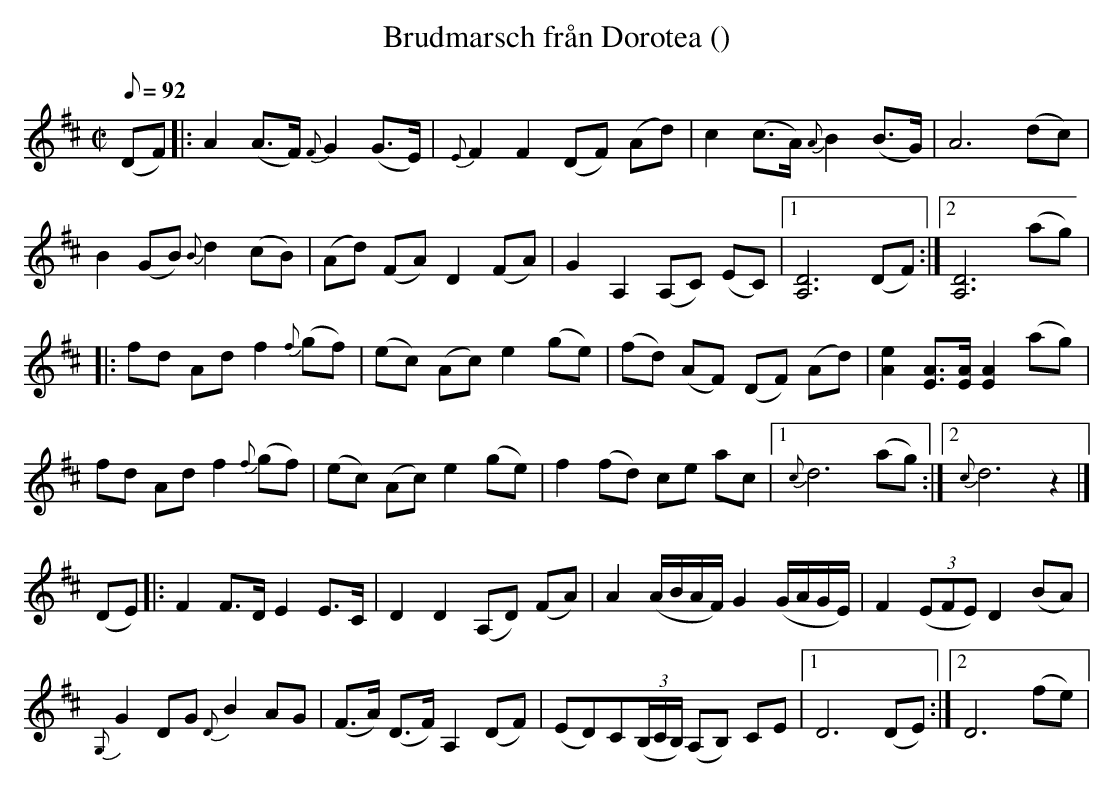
X:1
T: Brudmarsch från Dorotea ()
M: C|
L: 1/8
K: D
Q: 92
v:1
(DF) |: A2(A>F) {F}G2(G>E) | {E}F2F2 (DF) (Ad) | c2(c>A) {A}B2(B>G) | A6(dc) |
B2(GB) {B}d2(cB) | (Ad) (FA) D2(FA) | G2A,2 (A,C) (EC) |1 [A,D]6(DF) :|2 [A,D]6(ag) |
|: fd Ad f2{f}(gf) | (ec) (Ac) e2(ge) | (fd) (AF) (DF) (Ad) | [Ae]2[EA]>[EA] [EA]2(ag) |
fd Ad f2{f}(gf) | (ec) (Ac) e2(ge) | f2 (fd) ce ac |1 {c}d6(ag) :|2 {c}d6z2 |]
v:2
(DE) |: F2F>D E2E>C | D2D2 (A,D) (FA) | A2(A/B/A/F/) G2(G/A/G/E/) | F2 (3(EFE) D2(BA) |
{G,}G2DG {D}B2AG | (F>A) (D>F) A,2(DF) | (ED)C((3B,/C/B,/) (A,B,) CE |1 D6(DE) :|2 D6(fe) |
